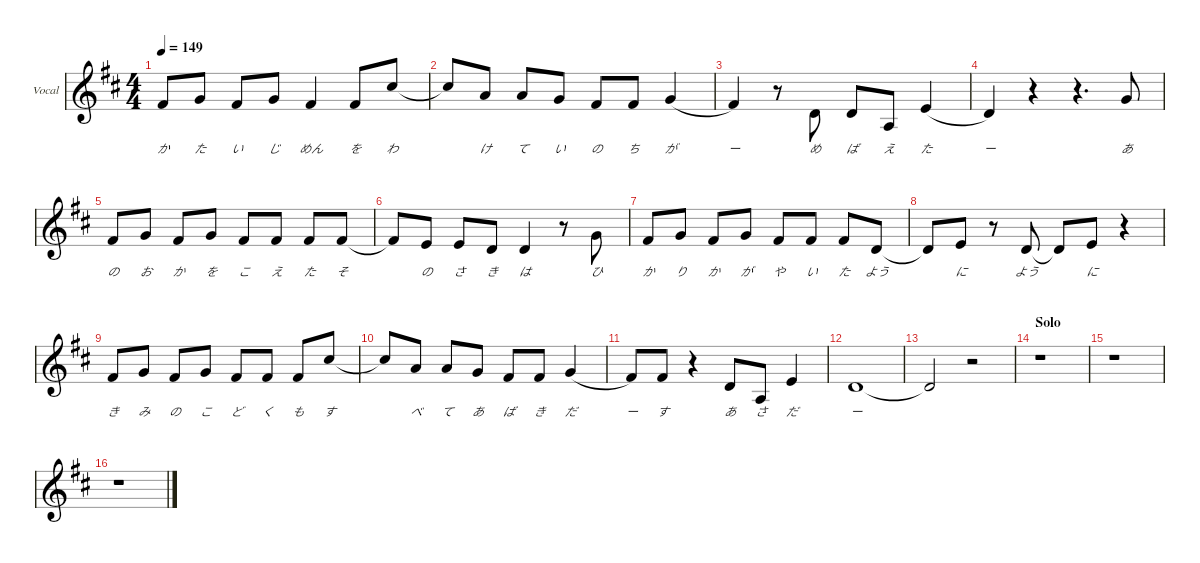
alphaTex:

\defaultSystemsLayout 4
\hideDynamics
\bracketExtendMode nobrackets
\firstSystemTrackNameOrientation horizontal
\track ("Vocal" "Vocal") {defaultSystemsLayout 4 mute instrument lead7fifths}
\staff {score}
\tuning (E4 B3 G3 D3 A2 E2)
\ts (4 4)
\tempo 149
\clef g2
\scale
0.290539
\ks d
2.1{acc #}.8{lyrics (0 "か") lyrics (1 "") lyrics (2 "") lyrics (3 "") lyrics (4 "") dy f beam Up} 3.1{acc forcenatural}.8{lyrics (0 "た") lyrics (1 "") lyrics (2 "") lyrics (3 "") lyrics (4 "") beam Up} 2.1{acc #}.8{lyrics (0 "い") lyrics (1 "") lyrics (2 "") lyrics (3 "") lyrics (4 "") beam Up} 3.1{acc forcenatural}.8{lyrics (0 "じ") lyrics (1 "") lyrics (2 "") lyrics (3 "") lyrics (4 "") beam Up} 2.1{acc #}.4{lyrics (0 "めん") lyrics (1 "") lyrics (2 "") lyrics (3 "") lyrics (4 "") beam Up} 2.1{acc #}.8{lyrics (0 "を") lyrics (1 "") lyrics (2 "") lyrics (3 "") lyrics (4 "") beam Up} 9.1{acc #}.8{lyrics (0 "わ") lyrics (1 "") lyrics (2 "") lyrics (3 "") lyrics (4 "") beam Up} |
\scale
0.236487 9.1{t acc #}.8{beam Up} 5.1{acc forcenatural}.8{lyrics (0 "け") lyrics (1 "") lyrics (2 "") lyrics (3 "") lyrics (4 "") beam Up} 5.1{acc forcenatural}.8{lyrics (0 "て") lyrics (1 "") lyrics (2 "") lyrics (3 "") lyrics (4 "") beam Up} 3.1{acc forcenatural}.8{lyrics (0 "い") lyrics (1 "") lyrics (2 "") lyrics (3 "") lyrics (4 "") beam Up} 2.1{acc #}.8{lyrics (0 "の") lyrics (1 "") lyrics (2 "") lyrics (3 "") lyrics (4 "") beam Up} 2.1{acc #}.8{lyrics (0 "ち") lyrics (1 "") lyrics (2 "") lyrics (3 "") lyrics (4 "") beam Up} 3.1{acc forcenatural}.4{lyrics (0 "が") lyrics (1 "") lyrics (2 "") lyrics (3 "") lyrics (4 "") legatoorigin beam Up} |
\scale
0.236487 2.1{acc #}.4{lyrics (0 "ー") lyrics (1 "") lyrics (2 "") lyrics (3 "") lyrics (4 "") beam Up} r.8{beam Down} 3.2{acc forcenatural}.8{lyrics (0 "め") lyrics (1 "") lyrics (2 "") lyrics (3 "") lyrics (4 "") beam Up} 3.2{acc forcenatural}.8{lyrics (0 "ば") lyrics (1 "") lyrics (2 "") lyrics (3 "") lyrics (4 "") beam Up} 2.3{acc forcenatural}.8{lyrics (0 "え") lyrics (1 "") lyrics (2 "") lyrics (3 "") lyrics (4 "") beam Up} 0.1{acc forcenatural}.4{lyrics (0 "た") lyrics (1 "") lyrics (2 "") lyrics (3 "") lyrics (4 "") legatoorigin beam Up} |
\scale
0.236487 3.2{acc forcenatural}.4{lyrics (0 "ー") lyrics (1 "") lyrics (2 "") lyrics (3 "") lyrics (4 "") beam Up} r.4{beam Down} r.4{d beam Down} 3.1{acc forcenatural}.8{lyrics (0 "あ") lyrics (1 "") lyrics (2 "") lyrics (3 "") lyrics (4 "") beam Up} |
\scale
0.290539 2.1{acc #}.8{lyrics (0 "の") lyrics (1 "") lyrics (2 "") lyrics (3 "") lyrics (4 "") beam Up} 3.1{acc forcenatural}.8{lyrics (0 "お") lyrics (1 "") lyrics (2 "") lyrics (3 "") lyrics (4 "") beam Up} 2.1{acc #}.8{lyrics (0 "か") lyrics (1 "") lyrics (2 "") lyrics (3 "") lyrics (4 "") beam Up} 3.1{acc forcenatural}.8{lyrics (0 "を") lyrics (1 "") lyrics (2 "") lyrics (3 "") lyrics (4 "") beam Up} 2.1{acc #}.8{lyrics (0 "こ") lyrics (1 "") lyrics (2 "") lyrics (3 "") lyrics (4 "") beam Up} 2.1{acc #}.8{lyrics (0 "え") lyrics (1 "") lyrics (2 "") lyrics (3 "") lyrics (4 "") beam Up} 2.1{acc #}.8{lyrics (0 "た") lyrics (1 "") lyrics (2 "") lyrics (3 "") lyrics (4 "") beam Up} 2.1{acc #}.8{lyrics (0 "そ") lyrics (1 "") lyrics (2 "") lyrics (3 "") lyrics (4 "") beam Up} |
\scale
0.237145 2.1{t acc #}.8{beam Up} 0.1{acc forcenatural}.8{lyrics (0 "の") lyrics (1 "") lyrics (2 "") lyrics (3 "") lyrics (4 "") beam Up} 0.1{acc forcenatural}.8{lyrics (0 "さ") lyrics (1 "") lyrics (2 "") lyrics (3 "") lyrics (4 "") beam Up} 3.2{acc forcenatural}.8{lyrics (0 "き") lyrics (1 "") lyrics (2 "") lyrics (3 "") lyrics (4 "") beam Up} 3.2{acc forcenatural}.4{lyrics (0 "は") lyrics (1 "") lyrics (2 "") lyrics (3 "") lyrics (4 "") beam Up} r.8{beam Down} 3.1{acc forcenatural}.8{lyrics (0 "ひ") lyrics (1 "") lyrics (2 "") lyrics (3 "") lyrics (4 "") beam Up} |
\scale
0.235829 2.1{acc #}.8{lyrics (0 "か") lyrics (1 "") lyrics (2 "") lyrics (3 "") lyrics (4 "") beam Up} 3.1{acc forcenatural}.8{lyrics (0 "り") lyrics (1 "") lyrics (2 "") lyrics (3 "") lyrics (4 "") beam Up} 2.1{acc #}.8{lyrics (0 "か") lyrics (1 "") lyrics (2 "") lyrics (3 "") lyrics (4 "") beam Up} 3.1{acc forcenatural}.8{lyrics (0 "が") lyrics (1 "") lyrics (2 "") lyrics (3 "") lyrics (4 "") beam Up} 2.1{acc #}.8{lyrics (0 "や") lyrics (1 "") lyrics (2 "") lyrics (3 "") lyrics (4 "") beam Up} 2.1{acc #}.8{lyrics (0 "い") lyrics (1 "") lyrics (2 "") lyrics (3 "") lyrics (4 "") beam Up} 2.1{acc #}.8{lyrics (0 "た") lyrics (1 "") lyrics (2 "") lyrics (3 "") lyrics (4 "") beam Up} 3.2{acc forcenatural}.8{lyrics (0 "よう") lyrics (1 "") lyrics (2 "") lyrics (3 "") lyrics (4 "") beam Up} |
\scale
0.236487 3.2{t acc forcenatural}.8{beam Up} 0.1{acc forcenatural}.8{lyrics (0 "に") lyrics (1 "") lyrics (2 "") lyrics (3 "") lyrics (4 "") beam Up} r.8{beam Up} 3.2{acc forcenatural}.8{lyrics (0 "よう") lyrics (1 "") lyrics (2 "") lyrics (3 "") lyrics (4 "") beam Up} 3.2{t acc forcenatural}.8{beam Up} 0.1{acc forcenatural}.8{lyrics (0 "に") lyrics (1 "") lyrics (2 "") lyrics (3 "") lyrics (4 "") beam Up} r.4{beam Down} |
\scale
0.36963 2.1{acc #}.8{lyrics (0 "き") lyrics (1 "") lyrics (2 "") lyrics (3 "") lyrics (4 "") beam Up} 3.1{acc forcenatural}.8{lyrics (0 "み") lyrics (1 "") lyrics (2 "") lyrics (3 "") lyrics (4 "") beam Up} 2.1{acc #}.8{lyrics (0 "の") lyrics (1 "") lyrics (2 "") lyrics (3 "") lyrics (4 "") beam Up} 3.1{acc forcenatural}.8{lyrics (0 "こ") lyrics (1 "") lyrics (2 "") lyrics (3 "") lyrics (4 "") beam Up} 2.1{acc #}.8{lyrics (0 "ど") lyrics (1 "") lyrics (2 "") lyrics (3 "") lyrics (4 "") beam Up} 2.1{acc #}.8{lyrics (0 "く") lyrics (1 "") lyrics (2 "") lyrics (3 "") lyrics (4 "") beam Up} 2.1{acc #}.8{lyrics (0 "も") lyrics (1 "") lyrics (2 "") lyrics (3 "") lyrics (4 "") beam Up} 9.1{acc #}.8{lyrics (0 "す") lyrics (1 "") lyrics (2 "") lyrics (3 "") lyrics (4 "") beam Up} |
\scale
0.31535 9.1{t acc #}.8{beam Up} 5.1{acc forcenatural}.8{lyrics (0 "べ") lyrics (1 "") lyrics (2 "") lyrics (3 "") lyrics (4 "") beam Up} 5.1{acc forcenatural}.8{lyrics (0 "て") lyrics (1 "") lyrics (2 "") lyrics (3 "") lyrics (4 "") beam Up} 3.1{acc forcenatural}.8{lyrics (0 "あ") lyrics (1 "") lyrics (2 "") lyrics (3 "") lyrics (4 "") beam Up} 2.1{acc #}.8{lyrics (0 "ば") lyrics (1 "") lyrics (2 "") lyrics (3 "") lyrics (4 "") beam Up} 2.1{acc #}.8{lyrics (0 "き") lyrics (1 "") lyrics (2 "") lyrics (3 "") lyrics (4 "") beam Up} 3.1{acc forcenatural}.4{lyrics (0 "だ") lyrics (1 "") lyrics (2 "") lyrics (3 "") lyrics (4 "") legatoorigin beam Up} |
\scale
0.31502 2.1{acc #}.8{lyrics (0 "ー") lyrics (1 "") lyrics (2 "") lyrics (3 "") lyrics (4 "") beam Up} 2.1{acc #}.8{lyrics (0 "す") lyrics (1 "") lyrics (2 "") lyrics (3 "") lyrics (4 "") beam Up} r.4{beam Down} 3.2{acc forcenatural}.8{lyrics (0 "あ") lyrics (1 "") lyrics (2 "") lyrics (3 "") lyrics (4 "") beam Up} 2.3{acc forcenatural}.8{lyrics (0 "さ") lyrics (1 "") lyrics (2 "") lyrics (3 "") lyrics (4 "") beam Up} 0.1{acc forcenatural}.4{lyrics (0 "だ") lyrics (1 "") lyrics (2 "") lyrics (3 "") lyrics (4 "") beam Up} |
\scale
0.527684 3.2{acc forcenatural}.1{lyrics (0 "ー") lyrics (1 "") lyrics (2 "") lyrics (3 "") lyrics (4 "") beam Up} |
\scale
0.472315 3.2{t acc forcenatural}.2{beam Up} r.2{beam Down} |
\section ("" "Solo")
\scale
0.290539 r.1{beam Down} |
\scale
0.236487 r.1{beam Down} |
\scale
0.236816 r.1{beam Down}
